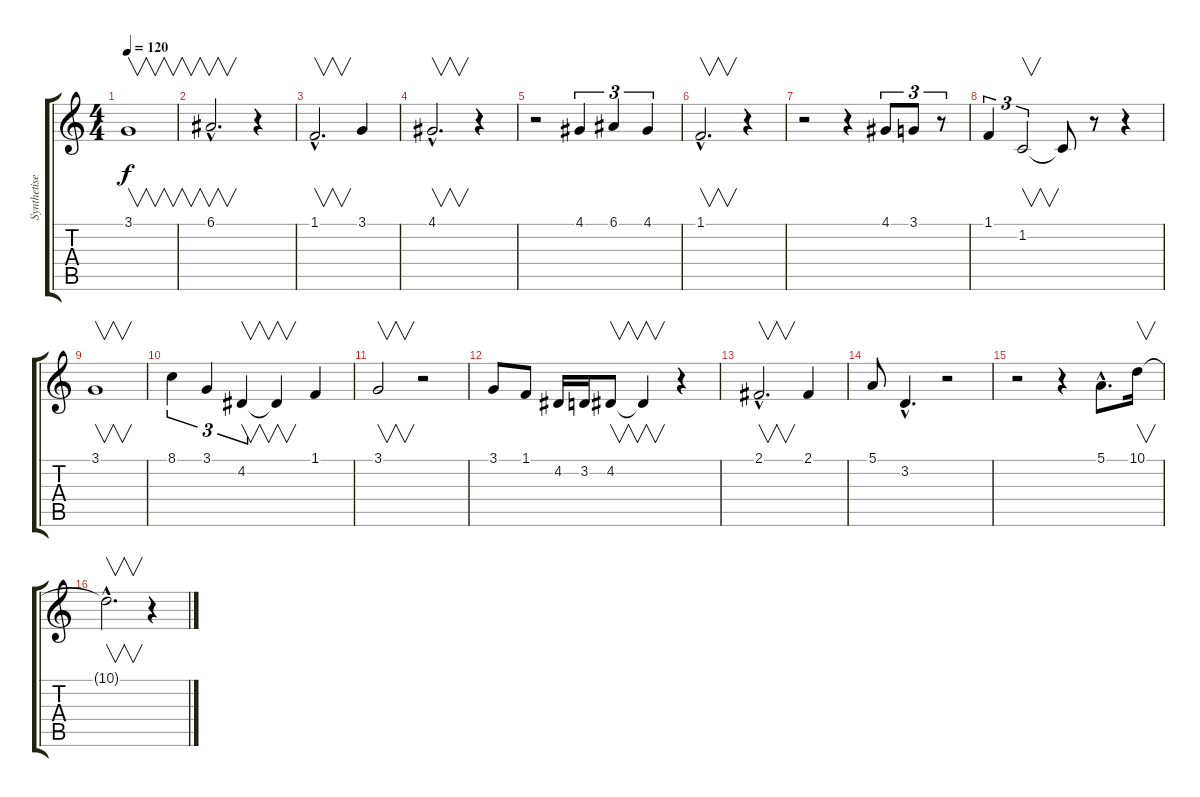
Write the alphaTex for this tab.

\track ("Synthetiseur solo" "Synthetise") {instrument drawbarorgan}
\staff {score tabs}
\tuning (E4 B3 G3 D3 A2 E2) {hide}
\ts (4 4)
\tempo 120
\clef g2
\ks c
3.1.1{v dy f instrument drawbarorgan} |
6.1{hac}.2{v d} r.4 |
1.1{hac}.2{v d} 3.1.4 |
4.1{hac}.2{v d} r.4 |
r.2 4.1.4{tu (3 2)} 6.1.4{tu (3 2)} 4.1.4{tu (3 2)} |
1.1{hac}.2{v d} r.4 |
r.2 r.4 4.1.8{tu (3 2)} 3.1.8{tu (3 2)} r.8{tu (3 2)} |
1.1.4{tu (3 2)} 1.2.2{v tu (3 2)} 1.2{t}.8 r.8 r.4 |
3.1.1{v} |
8.1.4{tu (3 2)} 3.1.4{tu (3 2)} 4.2.4{v tu (3 2)} 4.2{t}.4{v} 1.1.4 |
3.1.2{v} r.2 |
3.1.8 1.1.8 4.2.16 3.2.16 4.2.8{v} 4.2{t}.4{v} r.4 |
2.1{hac}.2{v d} 2.1.4 |
5.1.8 3.2{hac}.4{d} r.2 |
r.2 r.4 5.1{hac}.8{d} 10.1.16{v} |
10.1{hac t}.2{v d} r.4
